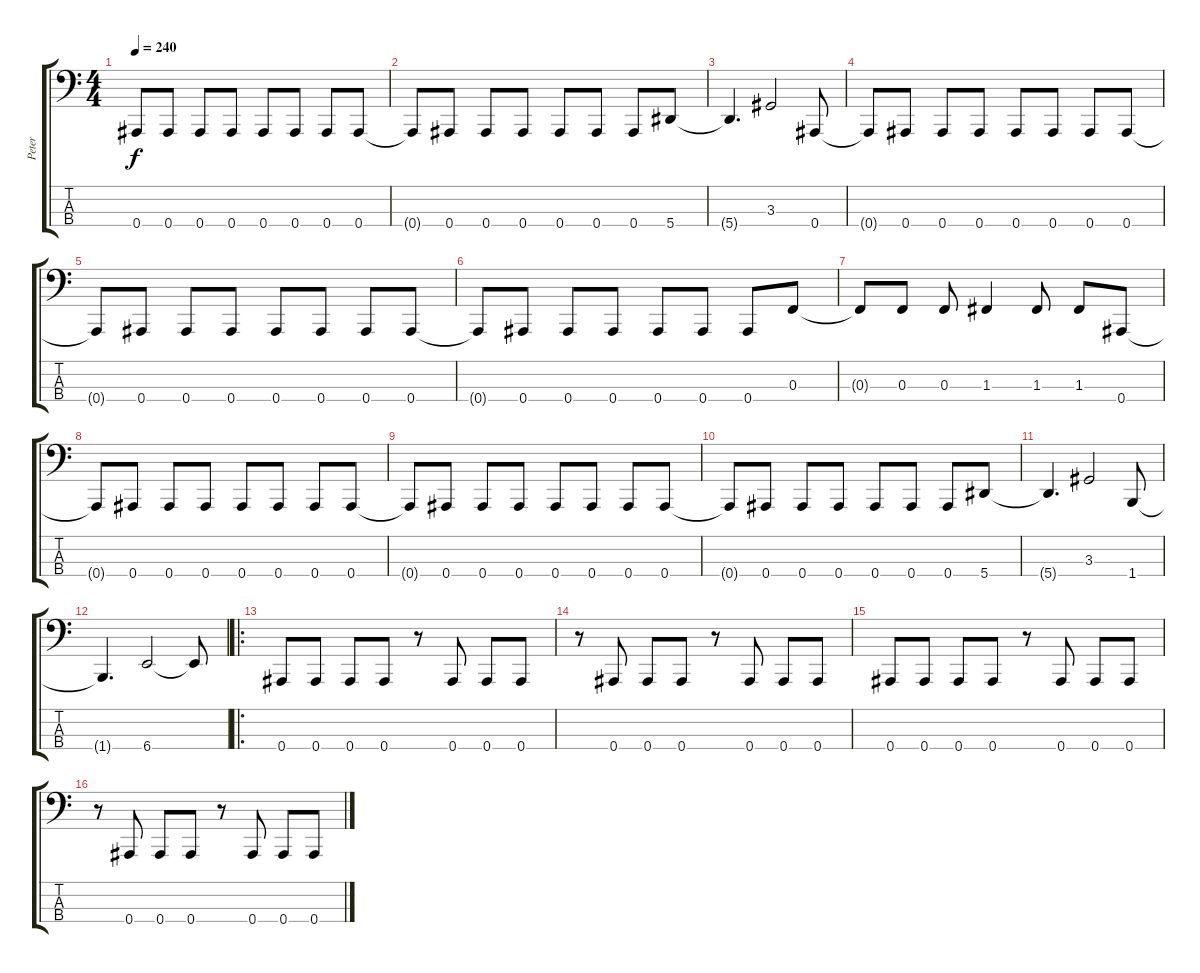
\track ("Peter" "Peter") {instrument electricbassfinger}
\staff {score tabs}
\tuning (Eb2 Bb1 F1 Bb0) {hide}
\ts (4 4)
\tempo 240
\clef f4
\ks c
0.4{t}.8{dy f} 0.4.8 0.4.8 0.4.8 0.4.8 0.4.8 0.4.8 0.4.8 |
0.4{t}.8 0.4.8 0.4.8 0.4.8 0.4.8 0.4.8 0.4.8 5.4.8 |
5.4{t}.4{d} 3.3.2 0.4.8 |
0.4{t}.8 0.4.8 0.4.8 0.4.8 0.4.8 0.4.8 0.4.8 0.4.8 |
0.4{t}.8 0.4.8 0.4.8 0.4.8 0.4.8 0.4.8 0.4.8 0.4.8 |
0.4{t}.8 0.4.8 0.4.8 0.4.8 0.4.8 0.4.8 0.4.8 0.3.8 |
0.3{t}.8 0.3.8 0.3.8 1.3.4 1.3.8 1.3.8 0.4.8 |
0.4{t}.8 0.4.8 0.4.8 0.4.8 0.4.8 0.4.8 0.4.8 0.4.8 |
0.4{t}.8 0.4.8 0.4.8 0.4.8 0.4.8 0.4.8 0.4.8 0.4.8 |
0.4{t}.8 0.4.8 0.4.8 0.4.8 0.4.8 0.4.8 0.4.8 5.4.8 |
5.4{t}.4{d} 3.3.2 1.4.8 |
1.4{t}.4{d} 6.4.2 6.4{t}.8 |
\ro
0.4.8 0.4.8 0.4.8 0.4.8 r.8 0.4.8 0.4.8 0.4.8 |
r.8 0.4.8 0.4.8 0.4.8 r.8 0.4.8 0.4.8 0.4.8 |
0.4.8 0.4.8 0.4.8 0.4.8 r.8 0.4.8 0.4.8 0.4.8 |
r.8 0.4.8 0.4.8 0.4.8 r.8 0.4.8 0.4.8 0.4.8
